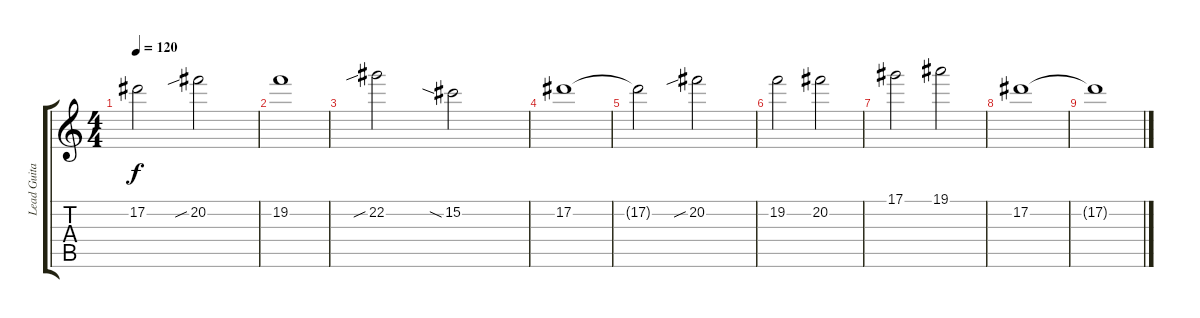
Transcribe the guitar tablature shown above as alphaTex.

\track ("Lead Guitar" "Lead Guita") {instrument distortionguitar}
\staff {score tabs}
\tuning (Eb4 Bb3 Gb3 Db3 Ab2 Eb2) {hide}
\ts (4 4)
\tempo 120
\clef g2
\ks c
17.2{t}.2{dy f} 20.2{sib}.2 |
19.2.1 |
22.2{sib}.2 15.2{sia}.2 |
17.2.1{volume 4 balance 6} |
17.2{t}.2 20.2{sib}.2 |
19.2.2 20.2.2 |
17.1.2 19.1.2 |
17.2.1{volume 0} |
17.2{t}.1
